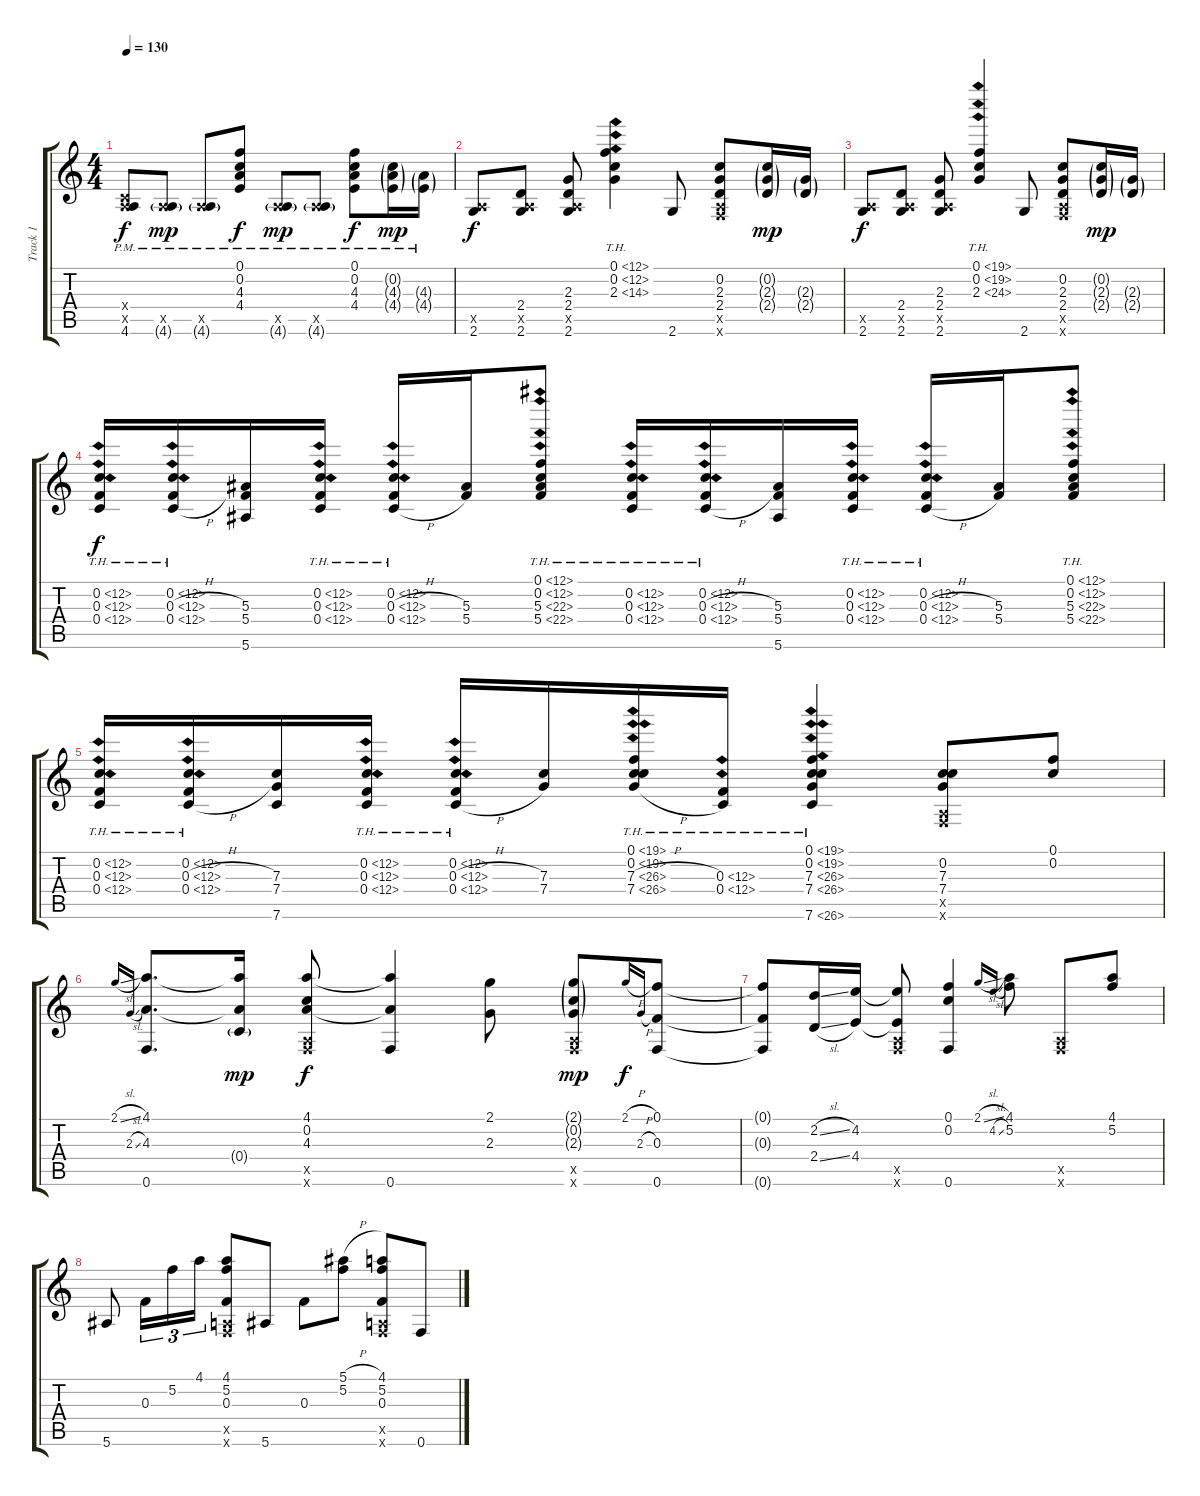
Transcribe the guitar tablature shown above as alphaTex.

\track ("Track 1" "Track 1") {instrument acousticguitarsteel}
\staff {score tabs}
\tuning (F4 C4 F3 C3 A2 F2) {hide}
\ts (4 4)
\tempo 130
\clef g2
\ks c
(0.4{x} 0.5{x} 4.6{pm}).8{dy f} (0.5{x} 4.6{g pm}).8{dy mp} (0.5{x} 4.6{g pm}).8 (0.1{pm} 0.2{pm} 4.3{pm} 4.4{pm}).8{dy f} (0.5{x} 4.6{g pm}).8{dy mp} (0.5{x} 4.6{g pm}).8 (0.1{pm} 0.2{pm} 4.3{pm} 4.4{pm}).8{dy f} (0.2{g pm} 4.3{g pm} 4.4{g pm}).16{dy mp} (4.3{g pm} 4.4{g pm}).16 |
(0.5{x} 2.6).8{dy f} (2.4 0.5{x} 2.6).8 (2.3 2.4 0.5{x} 2.6).8 (0.1{th 12} 0.2{th 12} 2.3{th 12}).4 2.6.8 (0.2 2.3 2.4 0.5{x} 0.6{x}).8 (0.2{g} 2.3{g} 2.4{g}).16{dy mp} (2.3{g} 2.4{g}).16 |
(0.5{x} 2.6).8{dy f} (2.4 0.5{x} 2.6).8 (2.3 2.4 0.5{x} 2.6).8 (0.1{th 19} 0.2{th 19} 2.3{th 22}).4 2.6.8 (0.2 2.3 2.4 0.5{x} 0.6{x}).8 (0.2{g} 2.3{g} 2.4{g}).16{dy mp} (2.3{g} 2.4{g}).16 |
(0.2{th 12} 0.3{th 12} 0.4{th 12}).16{dy f} (0.2{th 12} 0.3{th 12 h} 0.4{th 12 h}).16 (5.3 5.4 5.6).16 (0.2{th 12} 0.3{th 12} 0.4{th 12}).16 (0.2{th 12} 0.3{th 12 h} 0.4{th 12 h}).16 (5.3 5.4).16 (0.1{th 12} 0.2{th 12} 5.3{th 17} 5.4{th 17}).8 (0.2{th 12} 0.3{th 12} 0.4{th 12}).16 (0.2{th 12} 0.3{th 12 h} 0.4{th 12 h}).16 (5.3 5.4 5.6).16 (0.2{th 12} 0.3{th 12} 0.4{th 12}).16 (0.2{th 12} 0.3{th 12 h} 0.4{th 12 h}).16 (5.3 5.4).16 (0.1{th 12} 0.2{th 12} 5.3{th 17} 5.4{th 17}).8 |
(0.2{th 12} 0.3{th 12} 0.4{th 12}).16 (0.2{th 12} 0.3{th 12 h} 0.4{th 12 h}).16 (7.3 7.4 7.6).16 (0.2{th 12} 0.3{th 12} 0.4{th 12}).16 (0.2{th 12} 0.3{th 12 h} 0.4{th 12 h}).16 (7.3 7.4).16 (0.1{th 19} 0.2{th 19} 7.3{th 19 h} 7.4{th 19 h}).16 (0.3{th 12} 0.4{th 12}).16 (0.1{th 19} 0.2{th 19} 7.3{th 19} 7.4{th 19} 7.6{th 19}).4 (0.2 7.3 7.4 0.5{x} 0.6{x}).8 (0.1 0.2).8 |
2.1{sl}.16{gr onbeat} 2.3{sl}.16{gr onbeat} (4.1 4.3 0.6).8{d} (4.1{t} 4.3{t} 0.4{g}).16{dy mp} (4.1 0.2 4.3 0.5{x} 0.6{x}).8{dy f} (4.1{t} 4.3{t} 0.6).4 (2.1 2.3).8 (2.1{g} 0.2{g} 2.3{g} 0.5{x} 0.6{x}).8{dy mp} 2.1{h}.16{gr onbeat dy f} 2.3{h}.16{gr onbeat} (0.1 0.3 0.6).8 |
(0.1{t} 0.3{t} 0.6{t}).8 (2.2{sl} 2.4{sl}).16 (4.2 4.4).16 (4.2{t} 4.4{t} 0.5{x} 0.6{x}).8 (0.1 0.2 0.6).4 2.1{sl}.16{gr onbeat} 4.2{sl}.16{gr onbeat} (4.1 5.2).8 (0.5{x} 0.6{x}).8 (4.1 5.2).8 |
5.6.8 0.3.16{tu (3 2)} 5.2.16{tu (3 2)} 4.1.16{tu (3 2)} (4.1 5.2 0.3 0.5{x} 0.6{x}).8 5.6.8 0.3.8 (5.1{h} 5.2).8 (4.1 5.2 0.3 0.5{x} 0.6{x}).8 0.6.8
